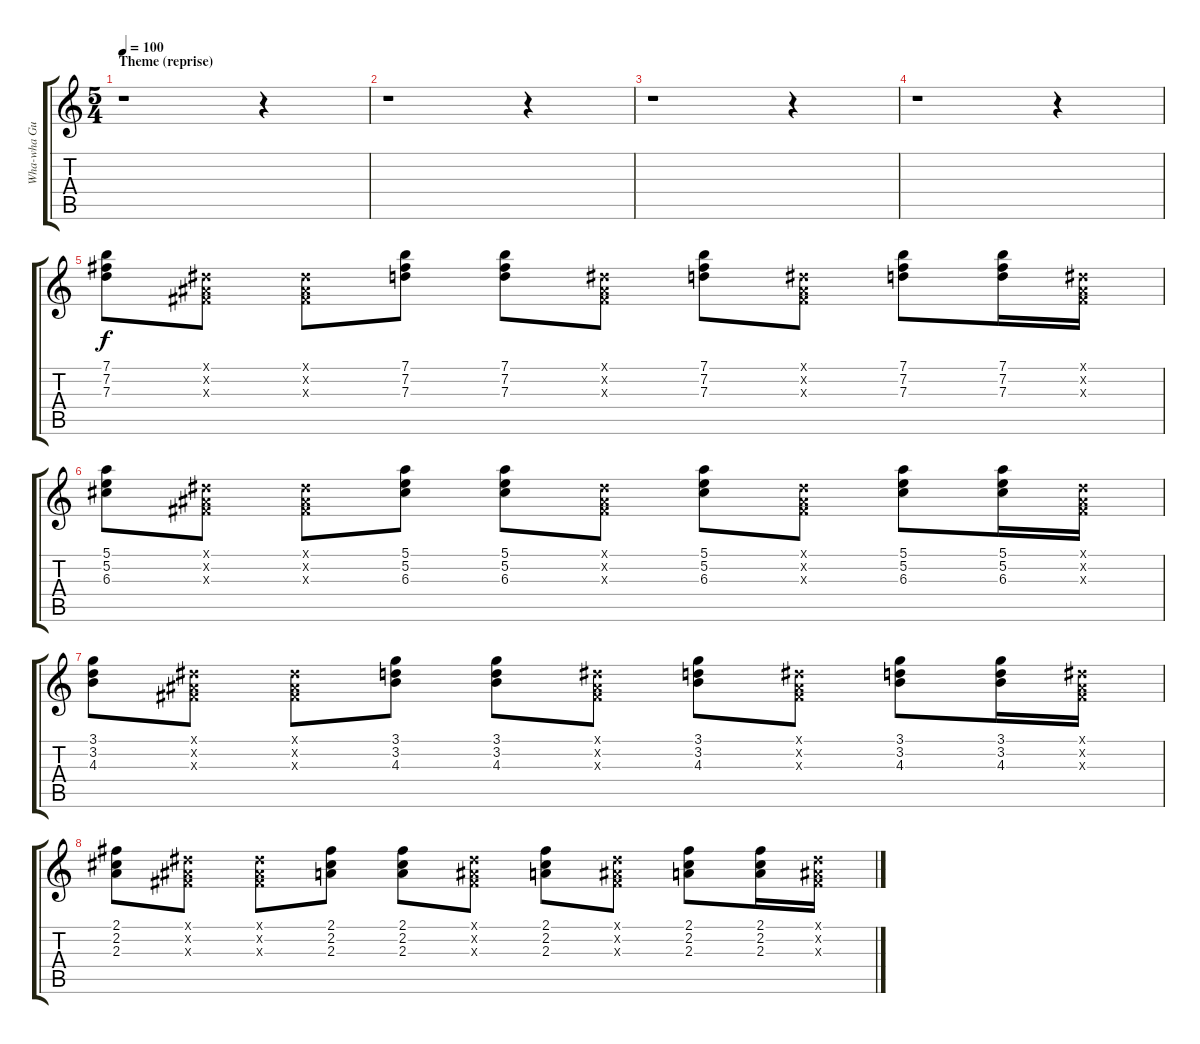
\track ("Wha-wha Guitar" "Wha-wha Gu") {instrument electricguitarclean}
\staff {score tabs}
\tuning (E4 B3 G3 D3 A2 E2) {hide}
\ts (5 4)
\section ("" "Theme (reprise)")
\tempo 100
\clef g2
\ks c
r.1{dy f} r.4 |
r.1 r.4 |
r.1 r.4 |
r.1 r.4 |
(7.1 7.2 7.3).8 (-1.1{x} -1.2{x} -1.3{x}).8 (-1.1{x} -1.2{x} -1.3{x}).8 (7.1 7.2 7.3).8 (7.1 7.2 7.3).8 (-1.1{x} -1.2{x} -1.3{x}).8 (7.1 7.2 7.3).8 (-1.1{x} -1.2{x} -1.3{x}).8 (7.1 7.2 7.3).8 (7.1 7.2 7.3).16 (-1.1{x} -1.2{x} -1.3{x}).16 |
(5.1 5.2 6.3).8 (-1.1{x} -1.2{x} -1.3{x}).8 (-1.1{x} -1.2{x} -1.3{x}).8 (5.1 5.2 6.3).8 (5.1 5.2 6.3).8 (-1.1{x} -1.2{x} -1.3{x}).8 (5.1 5.2 6.3).8 (-1.1{x} -1.2{x} -1.3{x}).8 (5.1 5.2 6.3).8 (5.1 5.2 6.3).16 (-1.1{x} -1.2{x} -1.3{x}).16 |
(3.1 3.2 4.3).8 (-1.1{x} -1.2{x} -1.3{x}).8 (-1.1{x} -1.2{x} -1.3{x}).8 (3.1 3.2 4.3).8 (3.1 3.2 4.3).8 (-1.1{x} -1.2{x} -1.3{x}).8 (3.1 3.2 4.3).8 (-1.1{x} -1.2{x} -1.3{x}).8 (3.1 3.2 4.3).8 (3.1 3.2 4.3).16 (-1.1{x} -1.2{x} -1.3{x}).16 |
(2.1 2.2 2.3).8 (-1.1{x} -1.2{x} -1.3{x}).8 (-1.1{x} -1.2{x} -1.3{x}).8 (2.1 2.2 2.3).8 (2.1 2.2 2.3).8 (-1.1{x} -1.2{x} -1.3{x}).8 (2.1 2.2 2.3).8 (-1.1{x} -1.2{x} -1.3{x}).8 (2.1 2.2 2.3).8 (2.1 2.2 2.3).16 (-1.1{x} -1.2{x} -1.3{x}).16
